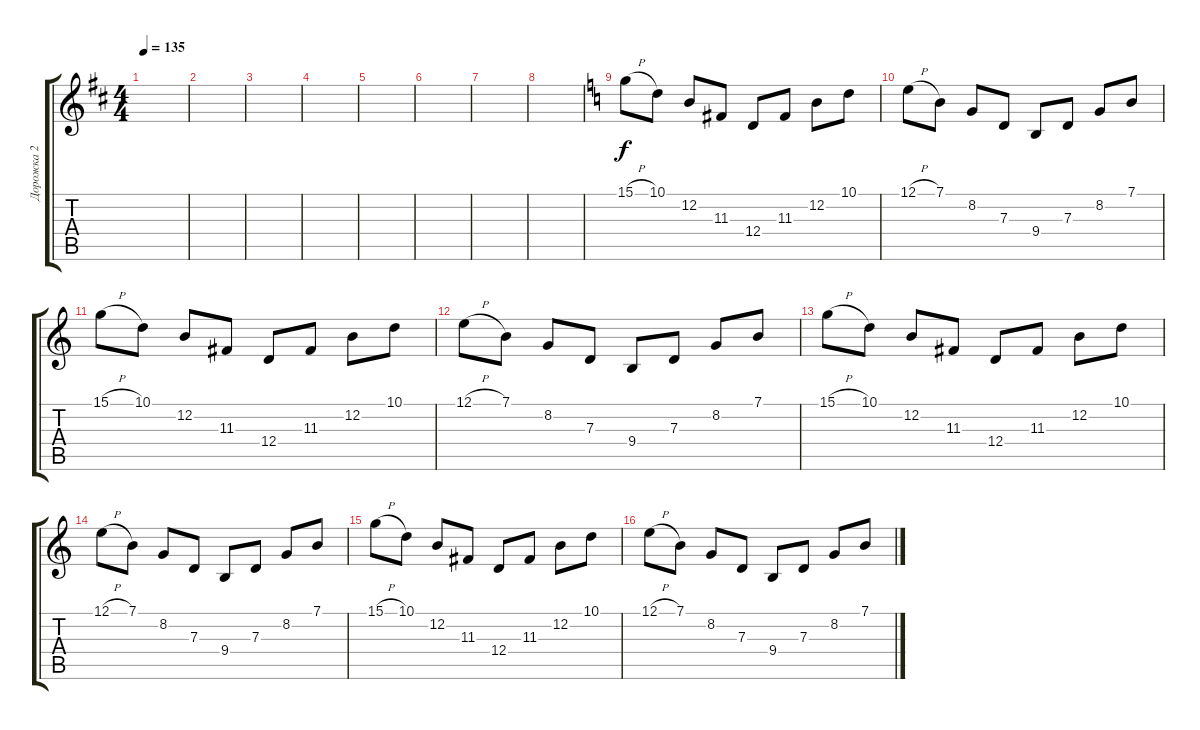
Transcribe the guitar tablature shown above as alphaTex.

\track ("Дорожка 2" "Дорожка 2") {instrument stringensemble1}
\staff {score tabs}
\tuning (E4 B3 G3 D3 A2 E2) {hide}
\ts (4 4)
\tempo 135
\clef g2
\ks d
|
|
|
|
|
|
|
|
\ks c
15.1{h}.8 10.1.8 12.2.8 11.3.8 12.4.8 11.3.8 12.2.8 10.1.8 |
12.1{h}.8 7.1.8 8.2.8 7.3.8 9.4.8 7.3.8 8.2.8 7.1.8 |
15.1{h}.8 10.1.8 12.2.8 11.3.8 12.4.8 11.3.8 12.2.8 10.1.8 |
12.1{h}.8 7.1.8 8.2.8 7.3.8 9.4.8 7.3.8 8.2.8 7.1.8 |
15.1{h}.8 10.1.8 12.2.8 11.3.8 12.4.8 11.3.8 12.2.8 10.1.8 |
12.1{h}.8 7.1.8 8.2.8 7.3.8 9.4.8 7.3.8 8.2.8 7.1.8 |
15.1{h}.8 10.1.8 12.2.8 11.3.8 12.4.8 11.3.8 12.2.8 10.1.8 |
12.1{h}.8 7.1.8 8.2.8 7.3.8 9.4.8 7.3.8 8.2.8 7.1.8
